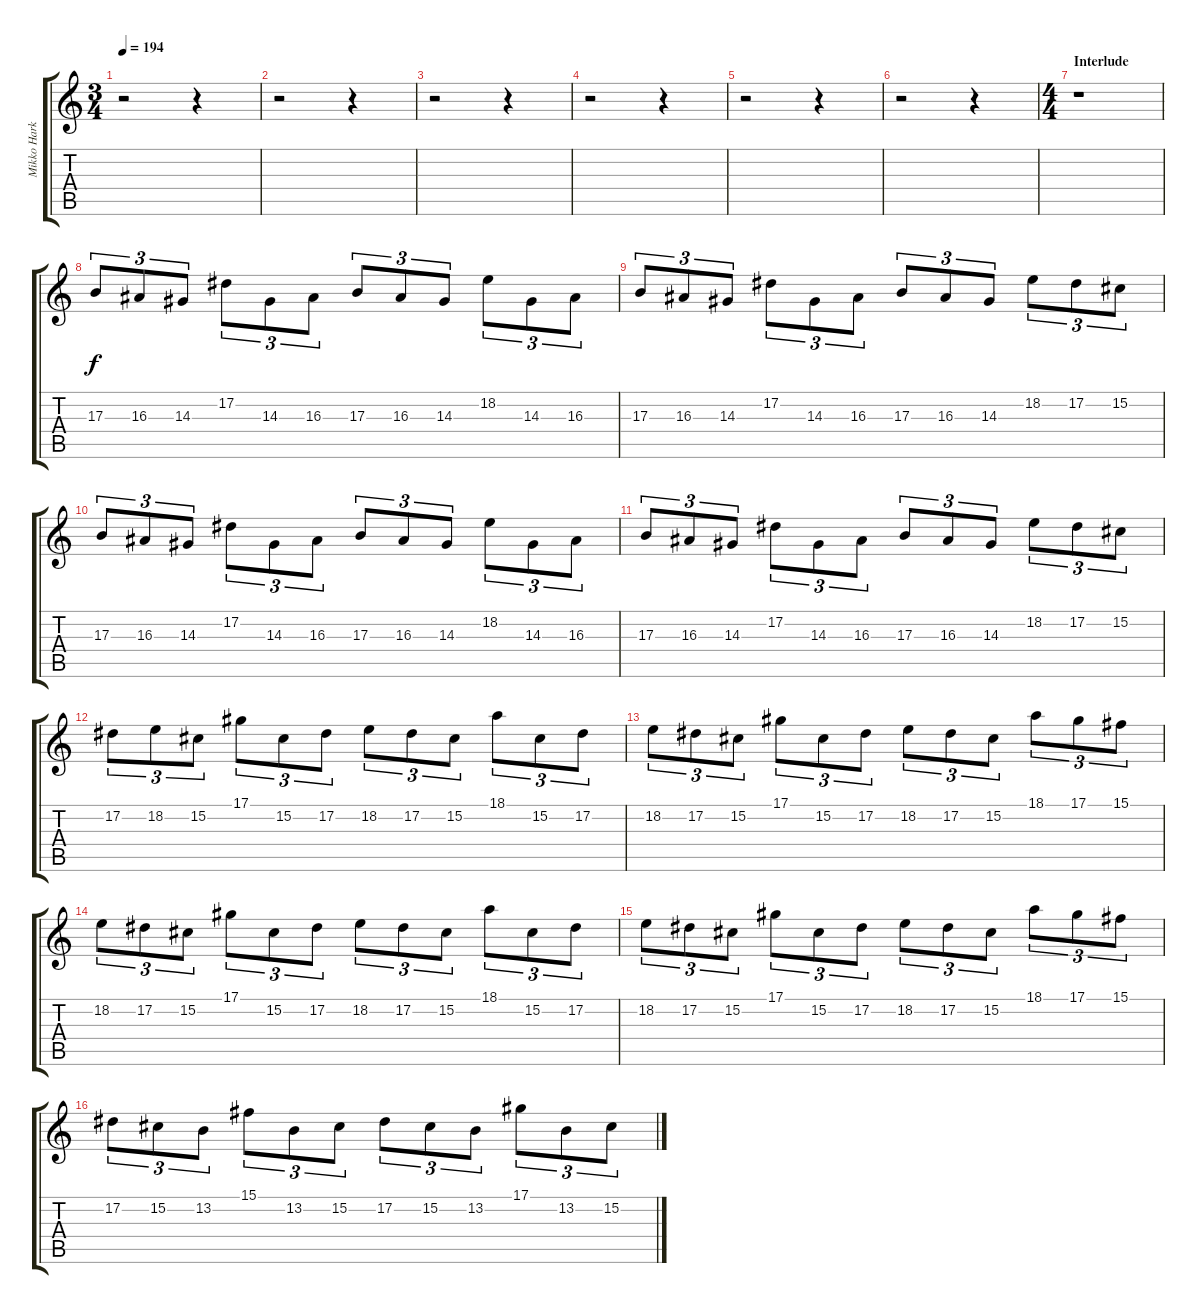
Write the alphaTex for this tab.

\track ("Mikko Harkin" "Mikko Hark") {instrument harpsichord}
\staff {score tabs}
\tuning (Eb4 Bb3 Gb3 Db3 Ab2 Eb2) {hide}
\ts (3 4)
\tempo 194
\clef g2
\ks c
r.2{dy f} r.4 |
r.2 r.4 |
r.2 r.4 |
r.2 r.4 |
r.2 r.4 |
r.2 r.4 |
\ts (4 4)
\section ("" "Interlude")
r.1 |
17.3.8{tu (3 2) instrument harpsichord} 16.3.8{tu (3 2)} 14.3.8{tu (3 2)} 17.2.8{tu (3 2)} 14.3.8{tu (3 2)} 16.3.8{tu (3 2)} 17.3.8{tu (3 2)} 16.3.8{tu (3 2)} 14.3.8{tu (3 2)} 18.2.8{tu (3 2)} 14.3.8{tu (3 2)} 16.3.8{tu (3 2)} |
17.3.8{tu (3 2)} 16.3.8{tu (3 2)} 14.3.8{tu (3 2)} 17.2.8{tu (3 2)} 14.3.8{tu (3 2)} 16.3.8{tu (3 2)} 17.3.8{tu (3 2)} 16.3.8{tu (3 2)} 14.3.8{tu (3 2)} 18.2.8{tu (3 2)} 17.2.8{tu (3 2)} 15.2.8{tu (3 2)} |
17.3.8{tu (3 2)} 16.3.8{tu (3 2)} 14.3.8{tu (3 2)} 17.2.8{tu (3 2)} 14.3.8{tu (3 2)} 16.3.8{tu (3 2)} 17.3.8{tu (3 2)} 16.3.8{tu (3 2)} 14.3.8{tu (3 2)} 18.2.8{tu (3 2)} 14.3.8{tu (3 2)} 16.3.8{tu (3 2)} |
17.3.8{tu (3 2)} 16.3.8{tu (3 2)} 14.3.8{tu (3 2)} 17.2.8{tu (3 2)} 14.3.8{tu (3 2)} 16.3.8{tu (3 2)} 17.3.8{tu (3 2)} 16.3.8{tu (3 2)} 14.3.8{tu (3 2)} 18.2.8{tu (3 2)} 17.2.8{tu (3 2)} 15.2.8{tu (3 2)} |
17.2.8{tu (3 2)} 18.2.8{tu (3 2)} 15.2.8{tu (3 2)} 17.1.8{tu (3 2)} 15.2.8{tu (3 2)} 17.2.8{tu (3 2)} 18.2.8{tu (3 2)} 17.2.8{tu (3 2)} 15.2.8{tu (3 2)} 18.1.8{tu (3 2)} 15.2.8{tu (3 2)} 17.2.8{tu (3 2)} |
18.2.8{tu (3 2)} 17.2.8{tu (3 2)} 15.2.8{tu (3 2)} 17.1.8{tu (3 2)} 15.2.8{tu (3 2)} 17.2.8{tu (3 2)} 18.2.8{tu (3 2)} 17.2.8{tu (3 2)} 15.2.8{tu (3 2)} 18.1.8{tu (3 2)} 17.1.8{tu (3 2)} 15.1.8{tu (3 2)} |
18.2.8{tu (3 2)} 17.2.8{tu (3 2)} 15.2.8{tu (3 2)} 17.1.8{tu (3 2)} 15.2.8{tu (3 2)} 17.2.8{tu (3 2)} 18.2.8{tu (3 2)} 17.2.8{tu (3 2)} 15.2.8{tu (3 2)} 18.1.8{tu (3 2)} 15.2.8{tu (3 2)} 17.2.8{tu (3 2)} |
18.2.8{tu (3 2)} 17.2.8{tu (3 2)} 15.2.8{tu (3 2)} 17.1.8{tu (3 2)} 15.2.8{tu (3 2)} 17.2.8{tu (3 2)} 18.2.8{tu (3 2)} 17.2.8{tu (3 2)} 15.2.8{tu (3 2)} 18.1.8{tu (3 2)} 17.1.8{tu (3 2)} 15.1.8{tu (3 2)} |
17.2.8{tu (3 2)} 15.2.8{tu (3 2)} 13.2.8{tu (3 2)} 15.1.8{tu (3 2)} 13.2.8{tu (3 2)} 15.2.8{tu (3 2)} 17.2.8{tu (3 2)} 15.2.8{tu (3 2)} 13.2.8{tu (3 2)} 17.1.8{tu (3 2)} 13.2.8{tu (3 2)} 15.2.8{tu (3 2)}
